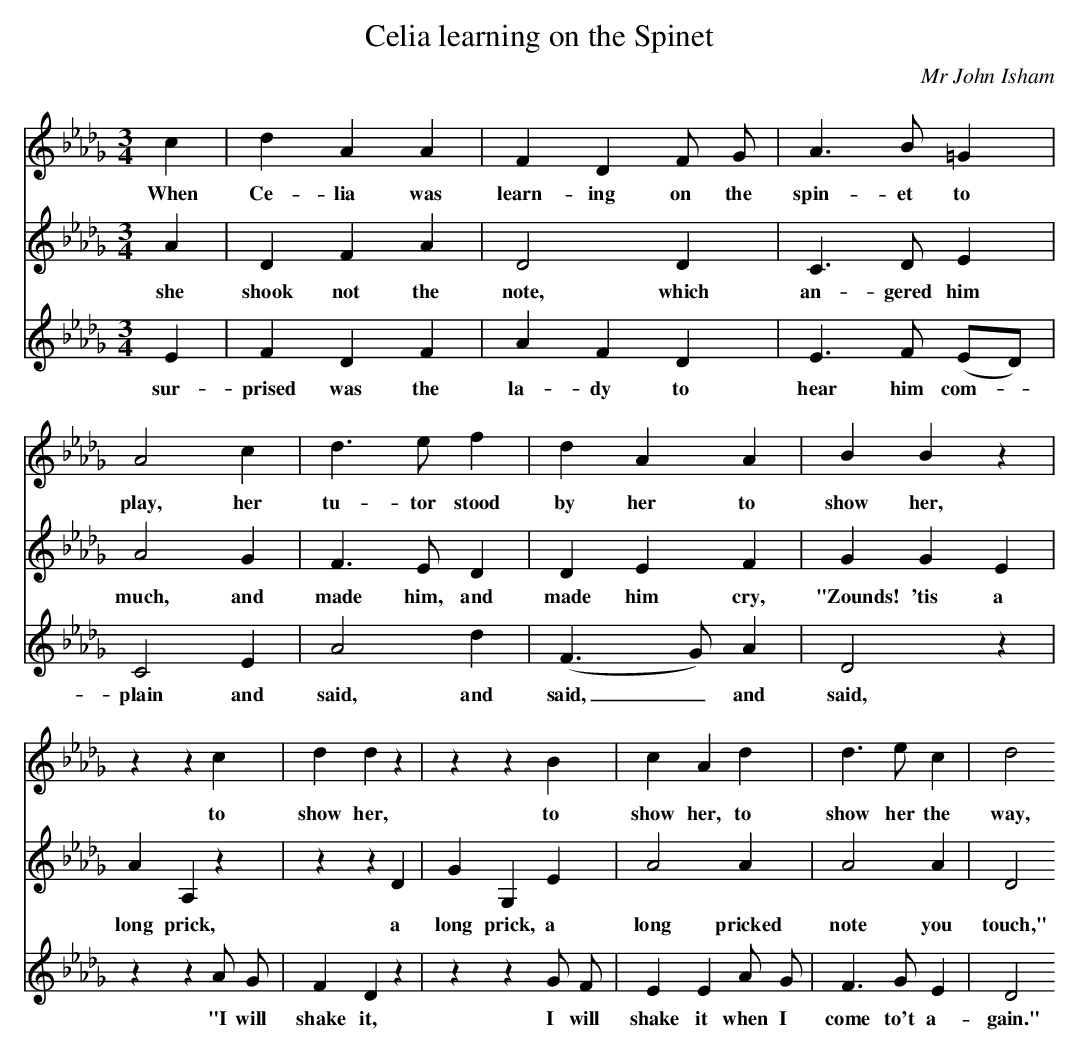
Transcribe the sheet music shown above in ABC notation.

X:1
T:Celia learning on the Spinet
C:Mr John Isham
M:3/4
L:1/4
K:Db
V:1
c|dAA|FDF/ G/|A>B=G|A2c|d>ef|dAA|BBz|zzc|ddz|zzB|cAd|d>ec|d2
w:When Ce-lia was learn-ing on the spin-et to play, her tu-tor stood by her to show her, to show her, to show her, to show her the way,
V:2
A|DFA|D2D|C>DE|A2G|F>ED|DEF|GGE|AA,z|zzD|GG,E|A2A|A2A|D2
w:she shook not the note, which an-gered him much, and made him, and made him cry, "Zounds! 'tis a long prick, a long prick, a long pricked note you touch,"
V:3
E|FDF|AFD|E>F (E/D/)|C2E|A2d|(F>G)A|D2z|zzA/ G/|FDz|zzG/ F/|EEA/ G/|F>GE|D2
w:sur-prised was the la-dy to hear him com--plain and said, and said,_ and said, "I will shake it, I will shake it when I come to't a-gain."
